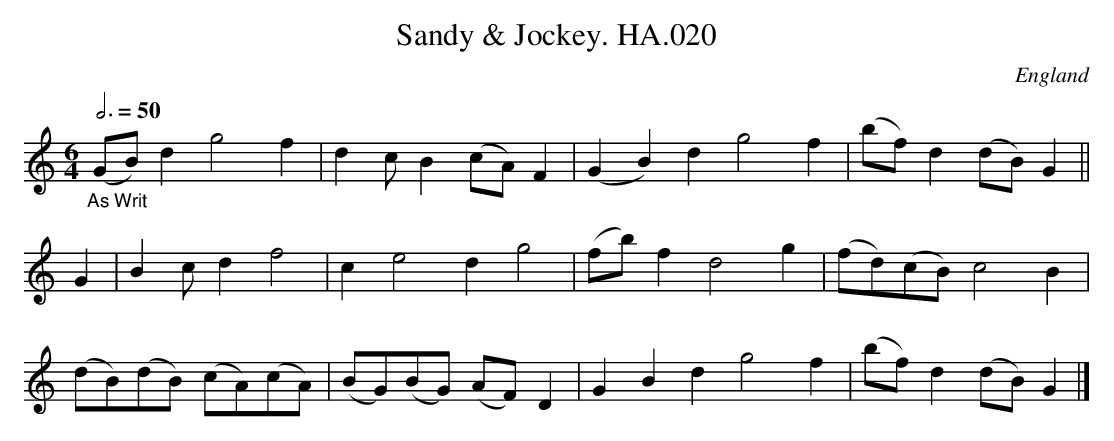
X:1
T:Sandy & Jockey. HA.020
L:1/8
M:6/4
O:England
Q:3/4=50
K:C
"_As Writ"(GB)d2 g4f2|d2cB2 (cA)F2|(G2B2)d2 g4f2|(bf)d2 (dB)G2||!
G2|B2c d2f4|c2e4 d2g4|(fb)f2 d4g2|(fd)(cB) c4B2|!
(dB)(dB) (cA)(cA)|(BG)(BG) (AF) D2|\
G2B2d2 g4f2|(bf) d2 (dB) G2|]
